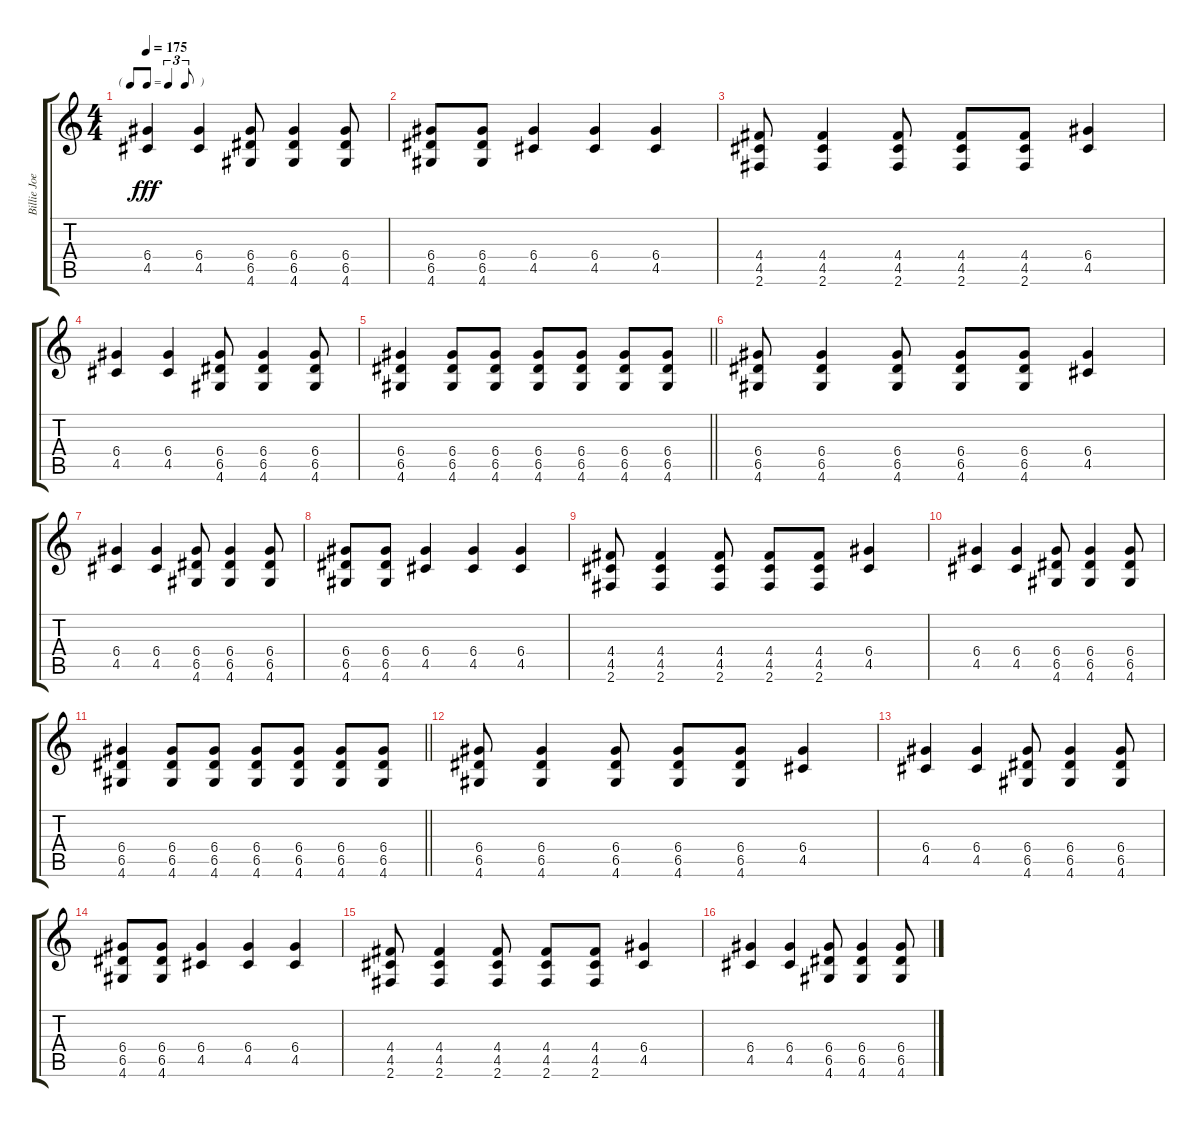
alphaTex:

\track ("Billie Joe" "Billie Joe") {instrument distortionguitar}
\staff {score tabs}
\tuning (E4 B3 G3 D3 A2 E2) {hide}
\ts (4 4)
\tf triplet8th
\tempo 175
\clef g2
\ks c
(6.4 4.5).4{dy fff} (6.4 4.5).4 (6.4 6.5 4.6).8 (6.4 6.5 4.6).4 (6.4 6.5 4.6).8 |
(6.4 6.5 4.6).8 (6.4 6.5 4.6).8 (6.4 4.5).4 (6.4 4.5).4 (6.4 4.5).4 |
(4.4 4.5 2.6).8 (4.4 4.5 2.6).4 (4.4 4.5 2.6).8 (4.4 4.5 2.6).8 (4.4 4.5 2.6).8 (6.4 4.5).4 |
(6.4 4.5).4 (6.4 4.5).4 (6.4 6.5 4.6).8 (6.4 6.5 4.6).4 (6.4 6.5 4.6).8 |
\barLineRight lightlight
(6.4 6.5 4.6).4 (6.4 6.5 4.6).8 (6.4 6.5 4.6).8 (6.4 6.5 4.6).8 (6.4 6.5 4.6).8 (6.4 6.5 4.6).8 (6.4 6.5 4.6).8 |
(6.4 6.5 4.6).8 (6.4 6.5 4.6).4 (6.4 6.5 4.6).8 (6.4 6.5 4.6).8 (6.4 6.5 4.6).8 (6.4 4.5).4 |
(6.4 4.5).4 (6.4 4.5).4 (6.4 6.5 4.6).8 (6.4 6.5 4.6).4 (6.4 6.5 4.6).8 |
(6.4 6.5 4.6).8 (6.4 6.5 4.6).8 (6.4 4.5).4 (6.4 4.5).4 (6.4 4.5).4 |
(4.4 4.5 2.6).8 (4.4 4.5 2.6).4 (4.4 4.5 2.6).8 (4.4 4.5 2.6).8 (4.4 4.5 2.6).8 (6.4 4.5).4 |
(6.4 4.5).4 (6.4 4.5).4 (6.4 6.5 4.6).8 (6.4 6.5 4.6).4 (6.4 6.5 4.6).8 |
\barLineRight lightlight
(6.4 6.5 4.6).4 (6.4 6.5 4.6).8 (6.4 6.5 4.6).8 (6.4 6.5 4.6).8 (6.4 6.5 4.6).8 (6.4 6.5 4.6).8 (6.4 6.5 4.6).8 |
(6.4 6.5 4.6).8 (6.4 6.5 4.6).4 (6.4 6.5 4.6).8 (6.4 6.5 4.6).8 (6.4 6.5 4.6).8 (6.4 4.5).4 |
(6.4 4.5).4 (6.4 4.5).4 (6.4 6.5 4.6).8 (6.4 6.5 4.6).4 (6.4 6.5 4.6).8 |
(6.4 6.5 4.6).8 (6.4 6.5 4.6).8 (6.4 4.5).4 (6.4 4.5).4 (6.4 4.5).4 |
(4.4 4.5 2.6).8 (4.4 4.5 2.6).4 (4.4 4.5 2.6).8 (4.4 4.5 2.6).8 (4.4 4.5 2.6).8 (6.4 4.5).4 |
(6.4 4.5).4 (6.4 4.5).4 (6.4 6.5 4.6).8 (6.4 6.5 4.6).4 (6.4 6.5 4.6).8
